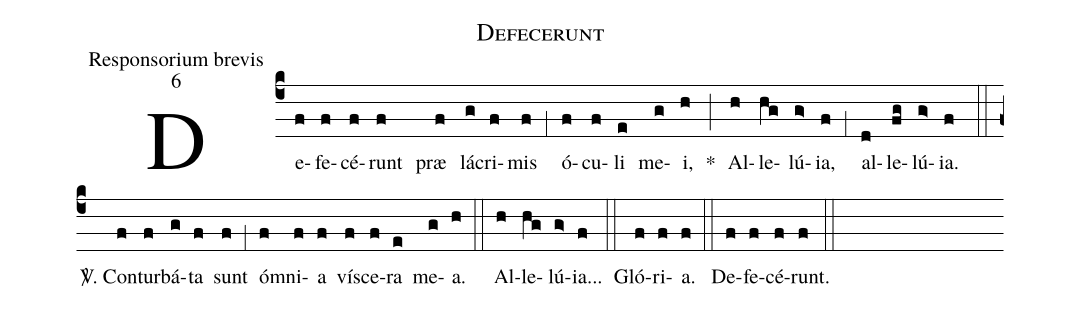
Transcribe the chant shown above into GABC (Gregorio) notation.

name:Defecerunt;
office-part:Responsorium brevis;
mode:6;
%%
(c4) De(f)fe(f)cé(f)runt(f) præ(f) lá(g)cri(f)mis(f) (,1) ó(f)cu(f)li(e) me(g)i,(h) *(;) Al(h)le(hg)lú(g>)ia,(f) (,1) al(d)le(fg)lú(g>)ia.(f) (::)

<sp>V/</sp>. Con(f)tur(f)bá(g)ta(f) sunt(f) (,1) ó(f)mni(f)a(f) ví(f)sce(f)ra(e) me(g)a.(h) (::)
Al(h)le(hg)lú(g>)ia...(f) (::)

Gló(f)ri(f)a.(f) (::)
De(f)fe(f)cé(f)runt.(f) (::)
